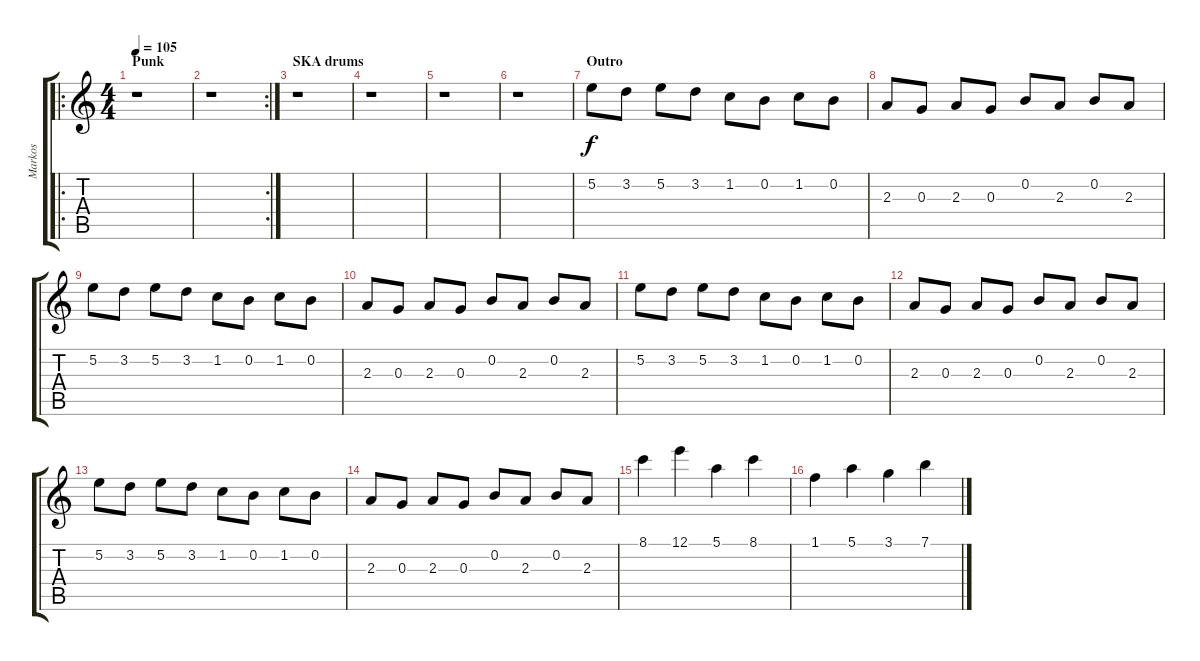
\track ("Markos" "Markos") {instrument electricguitarclean}
\staff {score tabs}
\tuning (E4 B3 G3 D3 A2 E2) {hide}
\ro
\ts (4 4)
\section ("" "Punk")
\tempo 105
\clef g2
\ks c
r.1{dy f} |
\rc 2
r.1 |
\section ("" "SKA drums")
r.1 |
r.1 |
r.1 |
r.1 |
\section ("" "Outro")
5.2.8 3.2.8 5.2.8 3.2.8 1.2.8 0.2.8 1.2.8 0.2.8 |
2.3.8 0.3.8 2.3.8 0.3.8 0.2.8 2.3.8 0.2.8 2.3.8 |
5.2.8 3.2.8 5.2.8 3.2.8 1.2.8 0.2.8 1.2.8 0.2.8 |
2.3.8 0.3.8 2.3.8 0.3.8 0.2.8 2.3.8 0.2.8 2.3.8 |
5.2.8{volume 8} 3.2.8 5.2.8 3.2.8 1.2.8 0.2.8 1.2.8 0.2.8 |
2.3.8 0.3.8 2.3.8 0.3.8 0.2.8 2.3.8 0.2.8 2.3.8 |
5.2.8 3.2.8 5.2.8 3.2.8 1.2.8 0.2.8 1.2.8 0.2.8 |
2.3.8 0.3.8 2.3.8 0.3.8 0.2.8 2.3.8 0.2.8 2.3.8 |
8.1.4{volume 0} 12.1.4 5.1.4 8.1.4 |
1.1.4 5.1.4 3.1.4 7.1.4
